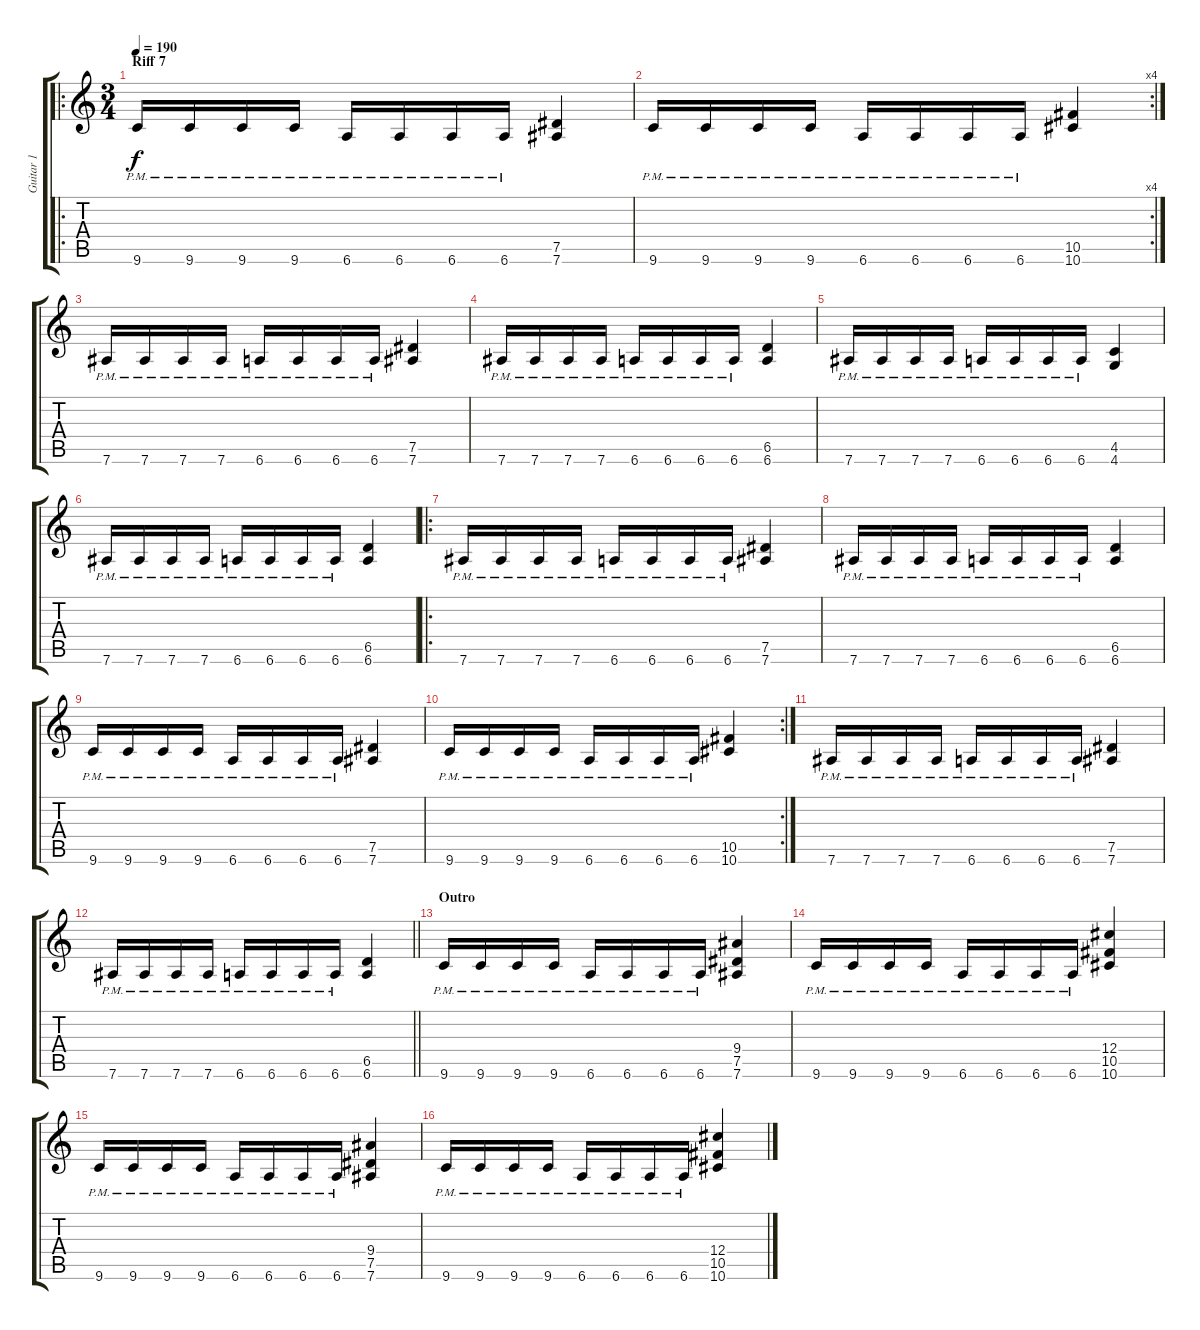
\track ("Guitar 1" "Guitar 1") {instrument distortionguitar}
\staff {score tabs}
\tuning (Eb4 Bb3 Gb3 Db3 Ab2 Eb2) {hide}
\ro
\ts (3 4)
\section ("" "Riff 7")
\tempo 190
\clef g2
\ks c
9.6{pm}.16{dy f} 9.6{pm}.16 9.6{pm}.16 9.6{pm}.16 6.6{pm}.16 6.6{pm}.16 6.6{pm}.16 6.6{pm}.16 (7.5 7.6).4 |
\rc 4
9.6{pm}.16 9.6{pm}.16 9.6{pm}.16 9.6{pm}.16 6.6{pm}.16 6.6{pm}.16 6.6{pm}.16 6.6{pm}.16 (10.5 10.6).4 |
7.6{pm}.16 7.6{pm}.16 7.6{pm}.16 7.6{pm}.16 6.6{pm}.16 6.6{pm}.16 6.6{pm}.16 6.6{pm}.16 (7.5 7.6).4 |
7.6{pm}.16 7.6{pm}.16 7.6{pm}.16 7.6{pm}.16 6.6{pm}.16 6.6{pm}.16 6.6{pm}.16 6.6{pm}.16 (6.5 6.6).4 |
7.6{pm}.16 7.6{pm}.16 7.6{pm}.16 7.6{pm}.16 6.6{pm}.16 6.6{pm}.16 6.6{pm}.16 6.6{pm}.16 (4.5 4.6).4 |
7.6{pm}.16 7.6{pm}.16 7.6{pm}.16 7.6{pm}.16 6.6{pm}.16 6.6{pm}.16 6.6{pm}.16 6.6{pm}.16 (6.5 6.6).4 |
\ro
7.6{pm}.16 7.6{pm}.16 7.6{pm}.16 7.6{pm}.16 6.6{pm}.16 6.6{pm}.16 6.6{pm}.16 6.6{pm}.16 (7.5 7.6).4 |
7.6{pm}.16 7.6{pm}.16 7.6{pm}.16 7.6{pm}.16 6.6{pm}.16 6.6{pm}.16 6.6{pm}.16 6.6{pm}.16 (6.5 6.6).4 |
9.6{pm}.16 9.6{pm}.16 9.6{pm}.16 9.6{pm}.16 6.6{pm}.16 6.6{pm}.16 6.6{pm}.16 6.6{pm}.16 (7.5 7.6).4 |
\rc 2
9.6{pm}.16 9.6{pm}.16 9.6{pm}.16 9.6{pm}.16 6.6{pm}.16 6.6{pm}.16 6.6{pm}.16 6.6{pm}.16 (10.5 10.6).4 |
7.6{pm}.16 7.6{pm}.16 7.6{pm}.16 7.6{pm}.16 6.6{pm}.16 6.6{pm}.16 6.6{pm}.16 6.6{pm}.16 (7.5 7.6).4 |
\barLineRight lightlight
7.6{pm}.16 7.6{pm}.16 7.6{pm}.16 7.6{pm}.16 6.6{pm}.16 6.6{pm}.16 6.6{pm}.16 6.6{pm}.16 (6.5 6.6).4 |
\section ("" "Outro")
9.6{pm}.16 9.6{pm}.16 9.6{pm}.16 9.6{pm}.16 6.6{pm}.16 6.6{pm}.16 6.6{pm}.16 6.6{pm}.16 (9.4 7.5 7.6).4 |
9.6{pm}.16 9.6{pm}.16 9.6{pm}.16 9.6{pm}.16 6.6{pm}.16 6.6{pm}.16 6.6{pm}.16 6.6{pm}.16 (12.4 10.5 10.6).4 |
9.6{pm}.16 9.6{pm}.16 9.6{pm}.16 9.6{pm}.16 6.6{pm}.16 6.6{pm}.16 6.6{pm}.16 6.6{pm}.16 (9.4 7.5 7.6).4 |
9.6{pm}.16 9.6{pm}.16 9.6{pm}.16 9.6{pm}.16 6.6{pm}.16 6.6{pm}.16 6.6{pm}.16 6.6{pm}.16 (12.4 10.5 10.6).4
